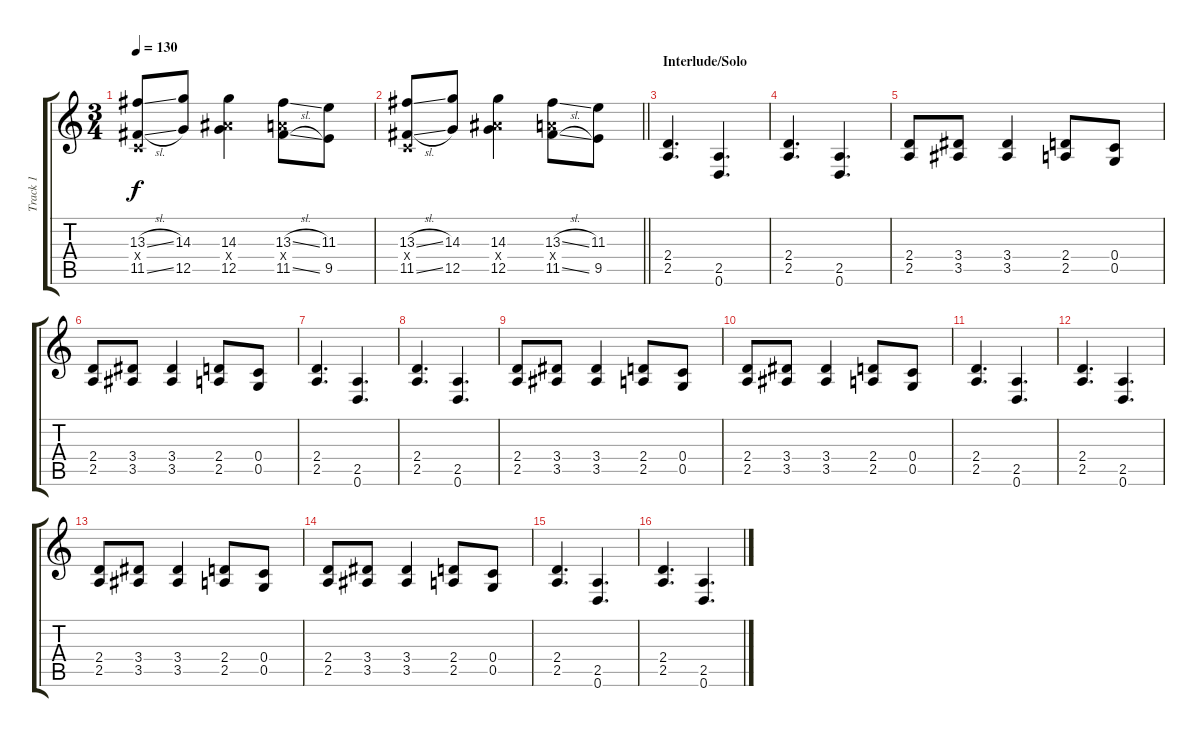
\track ("Track 1" "Track 1") {instrument distortionguitar}
\staff {score tabs}
\tuning (D4 A3 F3 C3 G2 D2) {hide}
\ts (3 4)
\tempo 130
\clef g2
\ks c
(13.3{sl} 0.4{x} 11.5{sl}).8{dy f} (14.3 12.5).8 (14.3 10.4{x} 12.5).4 (13.3{sl} 9.4{x} 11.5{sl}).8 (11.3 9.5).8 |
\barLineRight lightlight
(13.3{sl} 0.4{x} 11.5{sl}).8 (14.3 12.5).8 (14.3 10.4{x} 12.5).4 (13.3{sl} 9.4{x} 11.5{sl}).8 (11.3 9.5).8 |
\section ("" "Interlude/Solo")
(2.4 2.5).4{d} (2.5 0.6).4{d} |
(2.4 2.5).4{d} (2.5 0.6).4{d} |
(2.4 2.5).8 (3.4 3.5).8 (3.4 3.5).4 (2.4 2.5).8 (0.4 0.5).8 |
(2.4 2.5).8 (3.4 3.5).8 (3.4 3.5).4 (2.4 2.5).8 (0.4 0.5).8 |
(2.4 2.5).4{d} (2.5 0.6).4{d} |
(2.4 2.5).4{d} (2.5 0.6).4{d} |
(2.4 2.5).8 (3.4 3.5).8 (3.4 3.5).4 (2.4 2.5).8 (0.4 0.5).8 |
(2.4 2.5).8 (3.4 3.5).8 (3.4 3.5).4 (2.4 2.5).8 (0.4 0.5).8 |
(2.4 2.5).4{d} (2.5 0.6).4{d} |
(2.4 2.5).4{d} (2.5 0.6).4{d} |
(2.4 2.5).8 (3.4 3.5).8 (3.4 3.5).4 (2.4 2.5).8 (0.4 0.5).8 |
(2.4 2.5).8 (3.4 3.5).8 (3.4 3.5).4 (2.4 2.5).8 (0.4 0.5).8 |
(2.4 2.5).4{d} (2.5 0.6).4{d} |
(2.4 2.5).4{d} (2.5 0.6).4{d}
